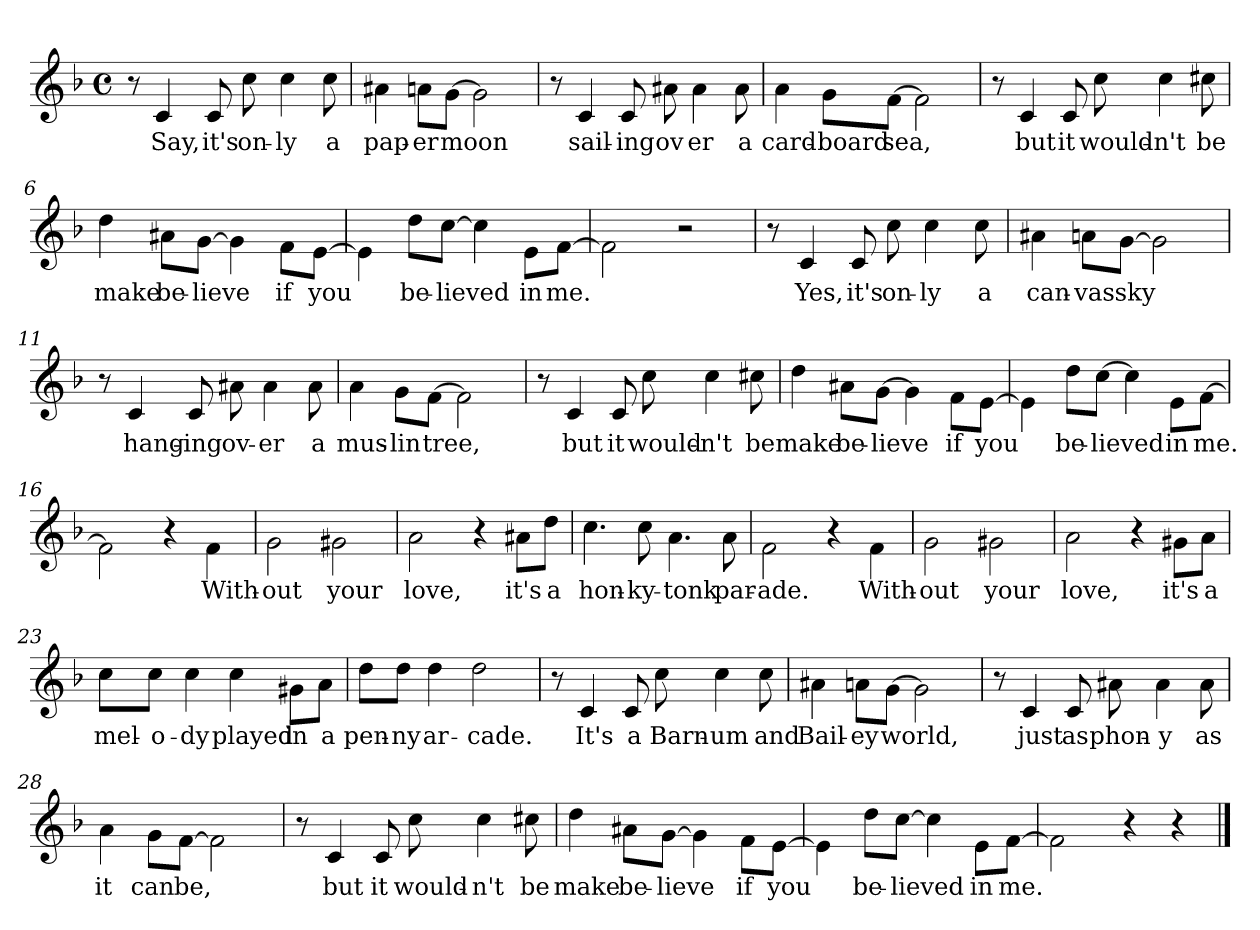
**kern	**text
*part1	*part1
*staff1	*staff1
*clefG2	*
*k[b-]	*
*F:	*
*M4/4	*
*met(c)	*
=1	=1
8r	.
4c/	Say,
8c/	it's
8cc\	on-
4cc\	-ly
8cc\	a
=2	=2
4a#X\	pap-
8an\L	-er
[8g\J	moon
2g\]	.
=3	=3
8r	.
4c/	sail-
8c/	-ing
8a#X\	ov
4a#\	er
8a#\	a
=4	=4
4a\	card-
8g\L	-board
[8f\J	sea,
2f\]	.
!!LO:LB:g=z
=5	=5
8r	.
4c/	but
8c/	it
8cc\	would-
4cc\	-n't
8cc#X\	be
=6	=6
4dd\	make
8a#X\L	be-
[8g\J	-lieve
4g\]	.
8f\L	if
[8e\J	you
=7	=7
4e\]	.
8dd\L	be-
[8cc\J	-lieved
4cc\]	.
8e\L	in
[8f\J	me.
=8	=8
2f\]	.
2r	.
!!LO:LB:g=z
=9	=9
8r	.
4c/	Yes,
8c/	it's
8cc\	on-
4cc\	-ly
8cc\	a
=10	=10
4a#X\	can-
8an\L	-vas
[8g\J	sky
2g\]	.
=11	=11
8r	.
4c/	hang-
8c/	-ing
8a#X\	ov-
4a#\	-er
8a#\	a
=12	=12
4a\	mus-
8g\L	-lin
[8f\J	tree,
2f\]	.
!!LO:LB:g=z
=13	=13
8r	.
4c/	but
8c/	it
8cc\	would-
4cc\	-n't
8cc#X\	be
=14	=14
4dd\	make
8a#X\L	be-
[8g\J	-lieve
4g\]	.
8f\L	if
[8e\J	you
=15	=15
4e\]	.
8dd\L	be-
[8cc\J	-lieved
4cc\]	.
8e\L	in
[8f\J	me.
=16	=16
2f\]	.
4r	.
4f\	With-
=17	=17
2g\	-out
2g#X\	your
!!LO:LB:g=z
=18	=18
2a\	love,
4r	.
8a#X\L	it's
8dd\J	a
=19	=19
4.cc\	hon-
8cc\	ky-
4.a\	-tonk
8a\	par-
=20	=20
2f\	ade.
4r	.
4f\	With-
=21	=21
2g\	-out
2g#X\	your
=22	=22
2a\	love,
4r	.
8g#X\L	it's
8a\J	a
=23	=23
8cc\L	mel-
8cc\J	-o-
4cc\	-dy
4cc\	played
8g#X\L	in
8a\J	a
!!LO:LB:g=z
=24	=24
8dd\L	pen-
8dd\J	-ny
4dd\	ar-
2dd\	-cade.
=25	=25
8r	.
4c/	It's
8c/	a
8cc\	Barn-
4cc\	-um
8cc\	and
=26	=26
4a#X\	Bail-
8an\L	-ey
[8g\J	world,
2g\]	.
=27	=27
8r	.
4c/	just
8c/	as
8a#X\	phon-
4a#\	-y
8a#\	as
=28	=28
4a\	it
8g\L	can
[8f\J	be,
2f\]	.
!!LO:LB:g=z
=29	=29
8r	.
4c/	but
8c/	it
8cc\	would-
4cc\	-n't
8cc#X\	be
=30	=30
4dd\	make
8a#X\L	be-
[8g\J	-lieve
4g\]	.
8f\L	if
[8e\J	you
=31	=31
4e\]	.
8dd\L	be-
[8cc\J	-lieved
4cc\]	.
8e\L	in
[8f\J	me.
=32	=32
2f\]	.
4r	.
4r	.
==	==
*-	*-
